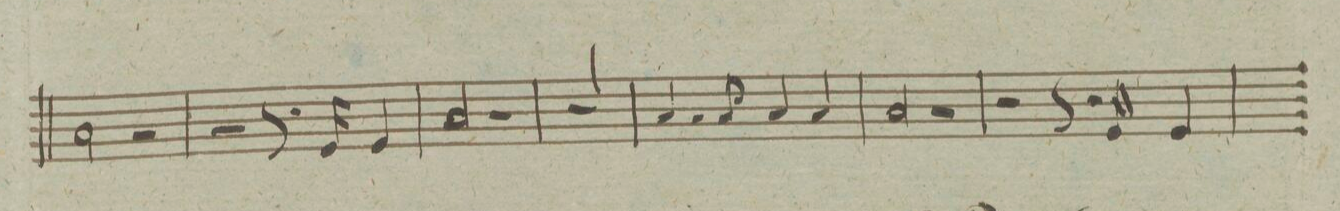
**kern	**dynam
*I"3. Timpano. C. G. F.	*
*clefF4	*
*k[]	*
*met(c)	*
*M4/4	*
*2\right	*
2C\	.
2r	.
=31	=31
2r	.
8.r	.
16GG/	.
4GG/	.
=32	=32
2C/	.
2r	.
=33	=33
1r	.
=34	=34
4.C/	.
8C/	.
4C/	.
4C/	.
=35	=35
2C/	.
2r	.
=36	=36
2r	.
8.r	.
16GG/	.
4GG/	.
=37	=37
*-	*-
